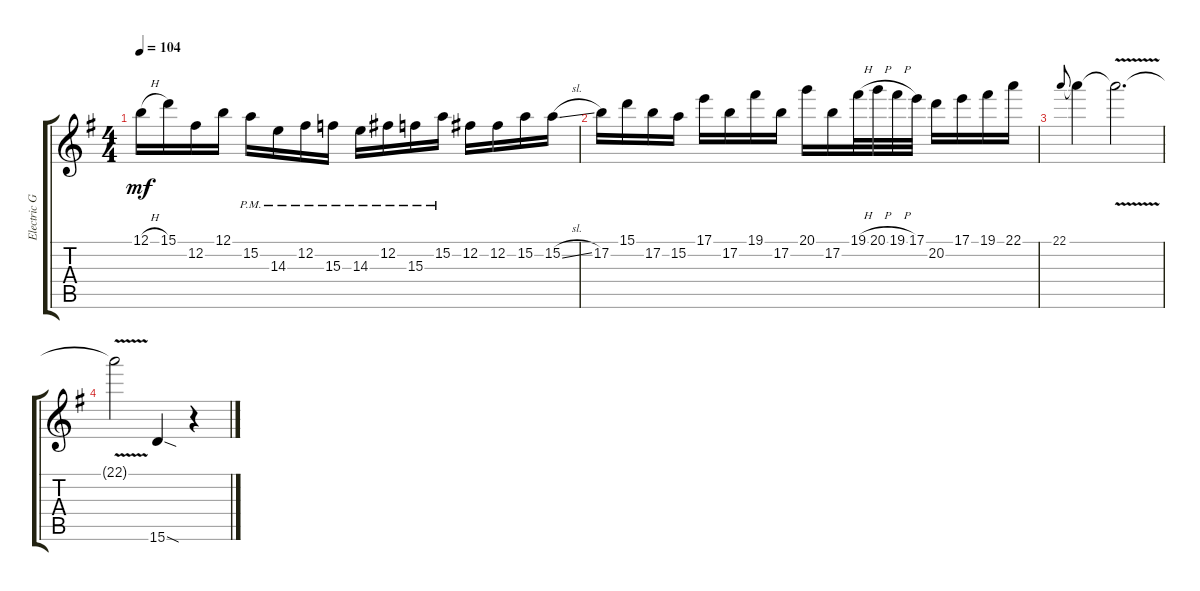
\track ("Electric Guitar" "Electric G") {instrument distortionguitar}
\staff {score tabs}
\tuning (B3 Gb3 D3 A2 E2 B1) {hide}
\ts (4 4)
\tempo 104
\clef g2
\ks eminor
12.1{h}.16{dy mf} 15.1.16 12.2.16 12.1.16 15.2{pm}.16 14.3{pm}.16 12.2{pm}.16 15.3{pm}.16 14.3{pm}.16 12.2{pm}.16 15.3{pm}.16 15.2{pm}.16 12.2.16 12.2.16 15.2.16 15.2{sl}.16 |
17.2.16 15.1.16 17.2.16 15.2.16 17.1.16 17.2.16 19.1.16 17.2.16 20.1.16 17.2.16 19.1{h}.32 20.1{h}.32 19.1{h}.32 17.1.32 20.2.16 17.1.16 19.1.16 22.1.16 |
22.1.8{gr onbeat} 22.1{t}.4 22.1{v t}.2{d} |
22.1{v t}.2 15.6{sod}.4 r.4
